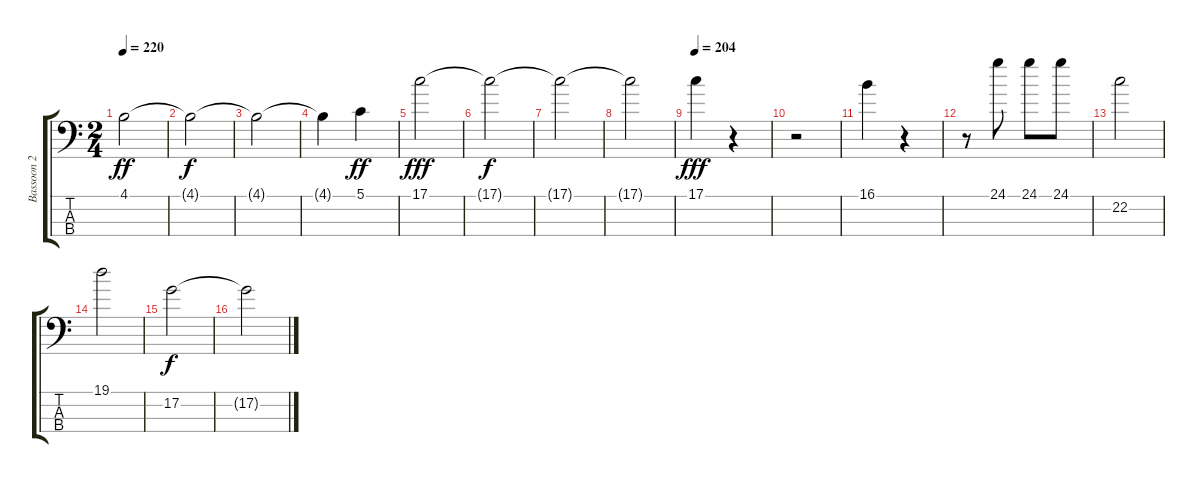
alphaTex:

\track ("Bassoon 2" "Bassoon 2") {instrument acousticguitarnylon}
\staff {score tabs}
\tuning (G2 D2 A1 E1) {hide}
\ts (2 4)
\tempo 220
\clef f4
\ks c
4.1.2{dy ff} |
4.1{t}.2{dy f} |
4.1{t}.2 |
4.1{t}.4 5.1.4{dy ff} |
17.1.2{dy fff} |
17.1{t}.2{dy f} |
17.1{t}.2 |
17.1{t}.2 |
\tempo 204
17.1.4{dy fff} r.4 |
r.2 |
16.1.4 r.4 |
r.8 24.1.8 24.1.8 24.1.8 |
22.2.2 |
19.1.2 |
17.2.2{dy f} |
17.2{t}.2
